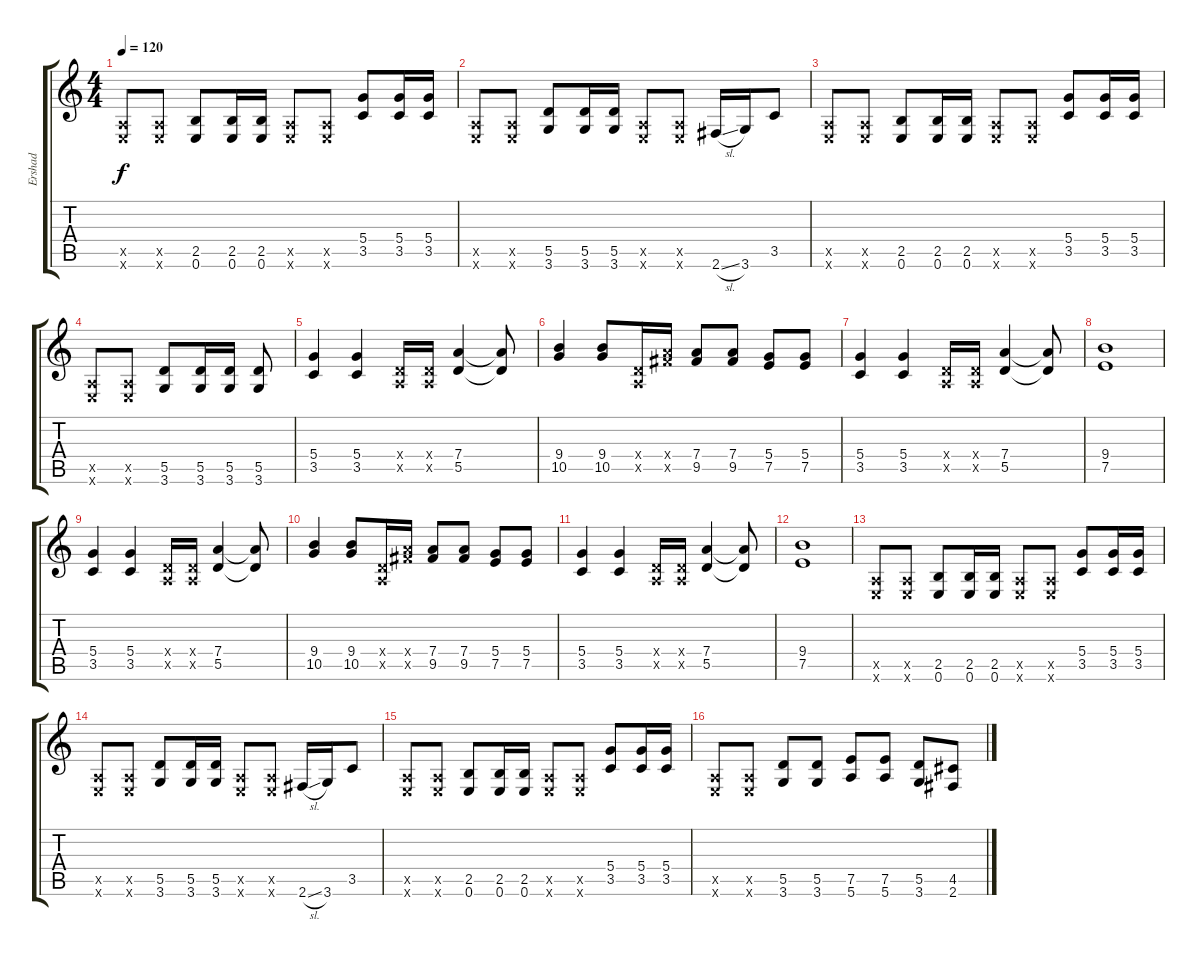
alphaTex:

\track ("Ershad" "Ershad") {instrument overdrivenguitar}
\staff {score tabs}
\tuning (E4 B3 G3 D3 A2 E2) {hide}
\ts (4 4)
\tempo 120
\clef g2
\ks c
(0.5{x} 0.6{x}).8{dy f} (0.5{x} 0.6{x}).8 (2.5 0.6).8 (2.5 0.6).16 (2.5 0.6).16 (0.5{x} 0.6{x}).8 (0.5{x} 0.6{x}).8 (5.4 3.5).8 (5.4 3.5).16 (5.4 3.5).16 |
(0.5{x} 0.6{x}).8 (0.5{x} 0.6{x}).8 (5.5 3.6).8 (5.5 3.6).16 (5.5 3.6).16 (0.5{x} 0.6{x}).8 (0.5{x} 0.6{x}).8 2.6{sl}.16 3.6.16 3.5.8 |
(0.5{x} 0.6{x}).8 (0.5{x} 0.6{x}).8 (2.5 0.6).8 (2.5 0.6).16 (2.5 0.6).16 (0.5{x} 0.6{x}).8 (0.5{x} 0.6{x}).8 (5.4 3.5).8 (5.4 3.5).16 (5.4 3.5).16 |
(0.5{x} 0.6{x}).8 (0.5{x} 0.6{x}).8 (5.5 3.6).8 (5.5 3.6).16 (5.5 3.6).16 (5.5 3.6).8 |
(5.4 3.5).4 (5.4 3.5).4 (0.4{x} 0.5{x}).16 (0.4{x} 0.5{x}).16 (7.4 5.5).4 (7.4{t} 5.5{t}).8 |
(9.4 10.5).4 (9.4 10.5).8 (0.4{x} 0.5{x}).16 (7.4{x} 9.5{x}).16 (7.4 9.5).8 (7.4 9.5).8 (5.4 7.5).8 (5.4 7.5).8 |
(5.4 3.5).4 (5.4 3.5).4 (0.4{x} 0.5{x}).16 (0.4{x} 0.5{x}).16 (7.4 5.5).4 (7.4{t} 5.5{t}).8 |
(9.4 7.5).1 |
(5.4 3.5).4 (5.4 3.5).4 (0.4{x} 0.5{x}).16 (0.4{x} 0.5{x}).16 (7.4 5.5).4 (7.4{t} 5.5{t}).8 |
(9.4 10.5).4 (9.4 10.5).8 (0.4{x} 0.5{x}).16 (7.4{x} 9.5{x}).16 (7.4 9.5).8 (7.4 9.5).8 (5.4 7.5).8 (5.4 7.5).8 |
(5.4 3.5).4 (5.4 3.5).4 (0.4{x} 0.5{x}).16 (0.4{x} 0.5{x}).16 (7.4 5.5).4 (7.4{t} 5.5{t}).8 |
(9.4 7.5).1 |
(0.5{x} 0.6{x}).8 (0.5{x} 0.6{x}).8 (2.5 0.6).8 (2.5 0.6).16 (2.5 0.6).16 (0.5{x} 0.6{x}).8 (0.5{x} 0.6{x}).8 (5.4 3.5).8 (5.4 3.5).16 (5.4 3.5).16 |
(0.5{x} 0.6{x}).8 (0.5{x} 0.6{x}).8 (5.5 3.6).8 (5.5 3.6).16 (5.5 3.6).16 (0.5{x} 0.6{x}).8 (0.5{x} 0.6{x}).8 2.6{sl}.16 3.6.16 3.5.8 |
(0.5{x} 0.6{x}).8 (0.5{x} 0.6{x}).8 (2.5 0.6).8 (2.5 0.6).16 (2.5 0.6).16 (0.5{x} 0.6{x}).8 (0.5{x} 0.6{x}).8 (5.4 3.5).8 (5.4 3.5).16 (5.4 3.5).16 |
(0.5{x} 0.6{x}).8 (0.5{x} 0.6{x}).8 (5.5 3.6).8 (5.5 3.6).8 (7.5 5.6).8 (7.5 5.6).8 (5.5 3.6).8 (4.5 2.6).8
